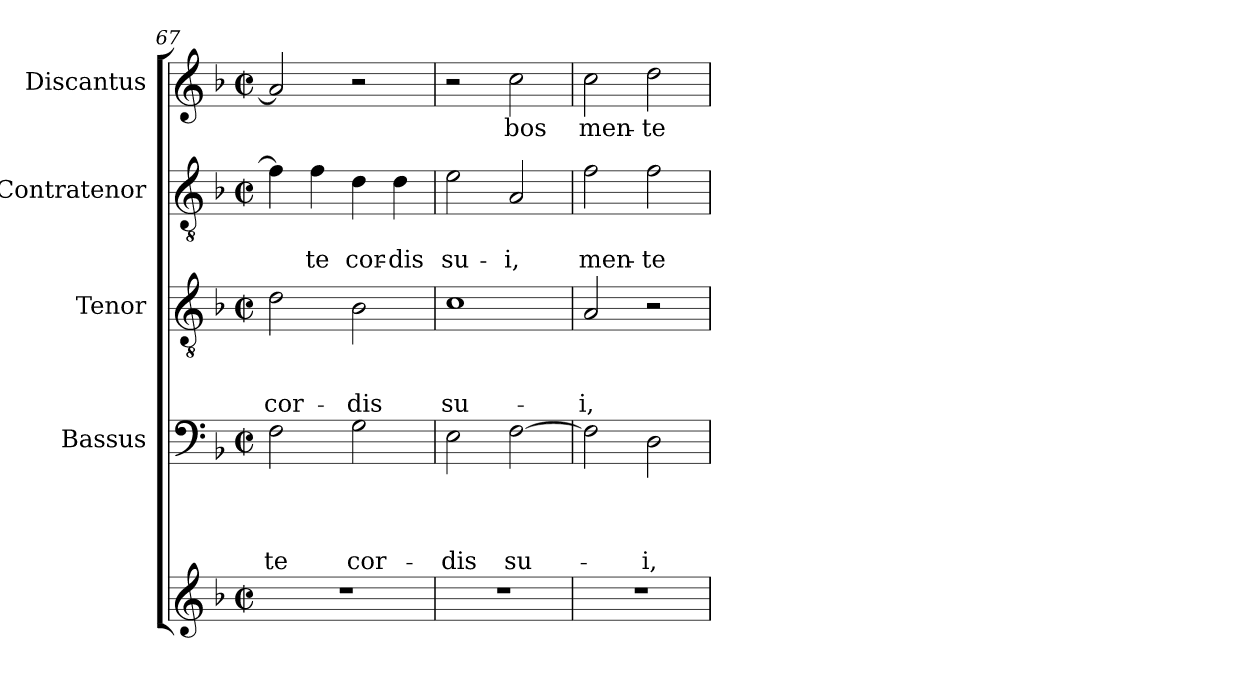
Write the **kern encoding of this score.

**kern	**kern	**text	**text	**text	**text	**kern	**text	**text	**text	**kern	**text	**text	**kern	**text
*part5	*part4	*part4	*part4	*part4	*part4	*part3	*part3	*part3	*part3	*part2	*part2	*part2	*part1	*part1
*staff5	*staff4	*staff4	*staff4	*staff4	*staff4	*staff3	*staff3	*staff3	*staff3	*staff2	*staff2	*staff2	*staff1	*staff1
*	*I"Bassus	*	*	*	*	*I"Tenor	*	*	*	*I"Contratenor	*	*	*I"Discantus	*
*clefG2	*clefF4	*	*	*	*	*clefGv2	*	*	*	*clefGv2	*	*	*clefG2	*
*k[b-]	*k[b-]	*	*	*	*	*k[b-]	*	*	*	*k[b-]	*	*	*k[b-]	*
*F:	*F:	*	*	*	*	*F:	*	*	*	*F:	*	*	*F:	*
*M2/2	*M2/2	*	*	*	*	*M2/2	*	*	*	*M2/2	*	*	*M2/2	*
*met(c|)	*met(c|)	*	*	*	*	*met(c|)	*	*	*	*met(c|)	*	*	*met(c|)	*
=67	=67	=67	=67	=67	=67	=67	=67	=67	=67	=67	=67	=67	=67	=67
!	!	!	!	!	!LO:LY:b	!	!	!	!LO:LY:b:rj	!	!	!	!	!
1r	2F\	.	.	.	-te	2d\	.	.	cor-	4f\]	.	.	2a/]	.
!	!	!	!	!	!	!	!	!	!	!	!	!LO:LY:b	!	!
.	.	.	.	.	.	.	.	.	.	4f\	.	-te	.	.
!	!	!	!	!	!LO:LY:b	!	!	!	!LO:LY:b:rj	!	!	!LO:LY:b	!	!
.	2G\	.	.	.	cor-	2B-\	.	.	-dis	4d\	.	cor-	2r	.
!	!	!	!	!	!	!	!	!	!	!	!	!LO:LY:b	!	!
.	.	.	.	.	.	.	.	.	.	4d\	.	-dis	.	.
=68	=68	=68	=68	=68	=68	=68	=68	=68	=68	=68	=68	=68	=68	=68
!	!	!	!	!	!LO:LY:b	!	!	!	!LO:LY:b:rj	!	!	!LO:LY:b	!	!
1r	2E\	.	.	.	-dis	1c	.	.	su-	2e\	.	su-	2r	.
!	!	!	!	!	!LO:LY:b	!	!	!	!	!	!	!LO:LY:b	!	!LO:LY:b
.	[>2F\	.	.	.	su-	.	.	.	.	2A/	.	-i,	2cc\	-bos
=69	=69	=69	=69	=69	=69	=69	=69	=69	=69	=69	=69	=69	=69	=69
!	!	!	!	!	!	!	!	!	!LO:LY:b:rj	!	!	!LO:LY:b	!	!LO:LY:b
1r	2F\]	.	.	.	.	2A/	.	.	-i,	2f\	.	men-	2cc\	men-
!	!	!	!	!	!LO:LY:b	!	!	!	!	!	!	!LO:LY:b	!	!LO:LY:b
.	2D\	.	.	.	-i,	2r	.	.	.	2f\	.	-te	2dd\	-te
=	=	=	=	=	=	=	=	=	=	=	=	=	=	=
*-	*-	*-	*-	*-	*-	*-	*-	*-	*-	*-	*-	*-	*-	*-
